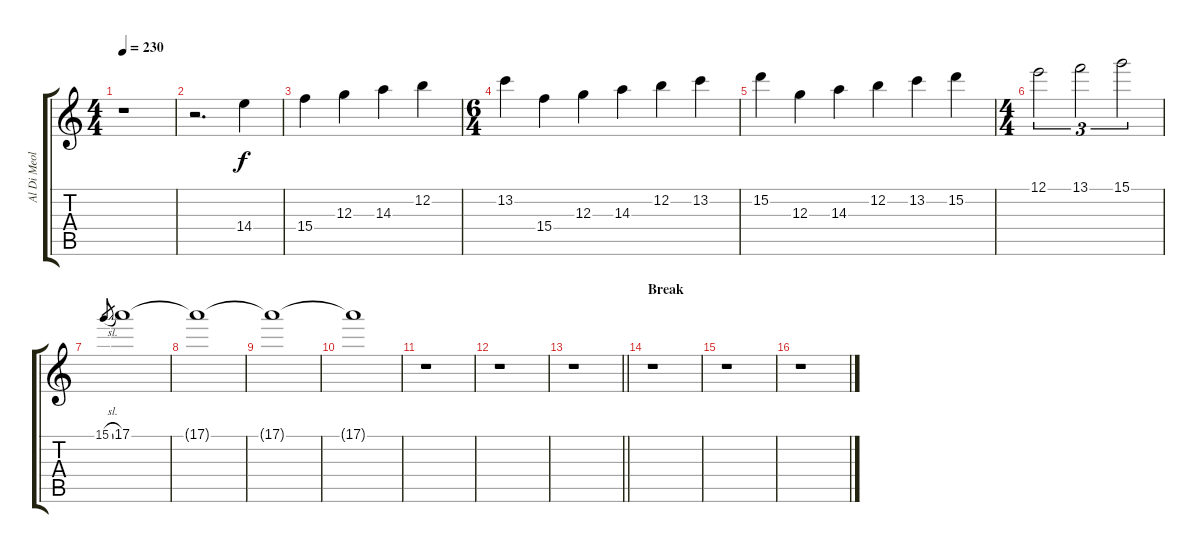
\track ("Al Di Meola" "Al Di Meol") {instrument electricguitarjazz}
\staff {score tabs}
\tuning (E4 B3 G3 D3 A2 E2) {hide}
\ts (4 4)
\tempo 230
\clef g2
\ks c
r.1{dy f} |
r.2{d} 14.4.4 |
15.4.4 12.3.4 14.3.4 12.2.4 |
\ts (6 4)
13.2.4 15.4.4 12.3.4 14.3.4 12.2.4 13.2.4 |
15.2.4 12.3.4 14.3.4 12.2.4 13.2.4 15.2.4 |
\ts (4 4)
12.1.2{tu (3 2)} 13.1.2{tu (3 2)} 15.1.2{tu (3 2)} |
15.1{sl}.8{gr} 17.1.1 |
17.1{t}.1{volume 0} |
17.1{t}.1 |
17.1{t}.1 |
r.1 |
r.1 |
\barLineRight lightlight
r.1 |
\section ("" "Break")
r.1{volume 13} |
r.1 |
r.1
